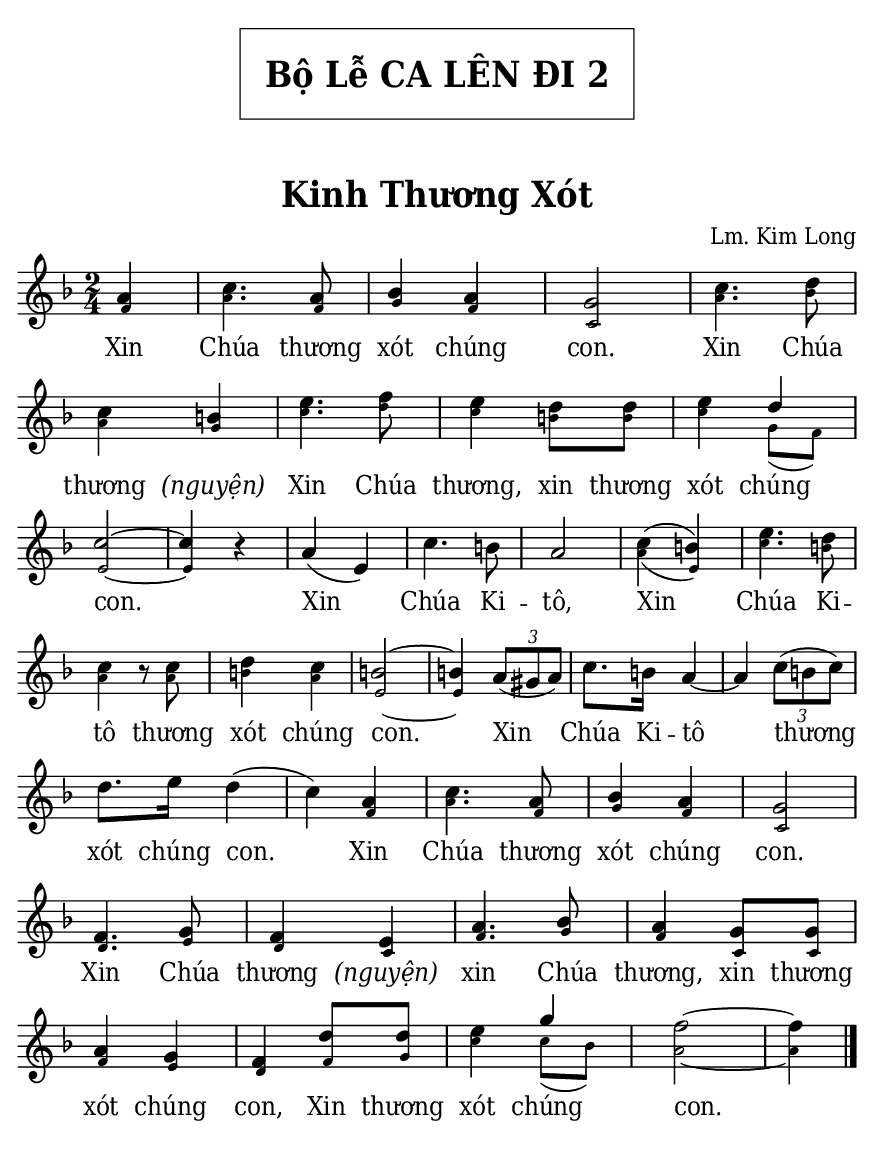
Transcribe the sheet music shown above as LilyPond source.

% Cài đặt chung\
\version "2.22.1"
\include "english.ly"

\header {
  title = \markup \fill-line {
    \center-column {
      \box \pad-markup #2 "Bộ Lễ CA LÊN ĐI 2"
      \null \null
    }
  }
  subtitle = \markup { \fontsize #3 \bold "Kinh Thương Xót" }
  composer = "Lm. Kim Long"
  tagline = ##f
}

% Nhạc phiên khúc
nhacPhienKhucSop = \relative c'' {
  \partial 4 a4 |
  c4. a8 |
  bf4 a |
  g2 |
  c4. d8 |
  c4 b! |
  e4. f8 |
  e4 d8 d |
  e4 d |
  c2 ~ |
  c4 r |
  a (e) |
  c'4. b!8 |
  a2 |
  c4 ^(b!) |
  e4. d8 |
  c4 r8 c |
  d4 c |
  b!2 ~ |
  b!4 \tuplet 3/2 { a8 (gs a) } |
  c8. b!16 a4 ~ |
  a \tuplet 3/2 { c8 (b! c) } |
  d8. e16 d4 ( |
  c) a |
  c4. a8 |
  bf4 a |
  g2 |
  f4. g8 |
  f4 e |
  a4. bf8 |
  a4 g8 g |
  a4 g |
  f d'8 d |
  e4 g |
  f2 ~ |
  f4 \bar "|."
}

nhacPhienKhucAlto = \relative c' {
  f4 |
  a4. f8 |
  g4 f |
  c2 |
  a'4. bf8 |
  a4 g |
  c4. d8 |
  c4 b!8 b |
  c4 g8 (f) |
  e2 ~ |
  e4 r |
  a (e) |
  c'4. b!8 |
  a2 |
  a4 _(e) |
  c'4. b!8 |
  a4 r8 a |
  b!4 a |
  e2 ~ |
  e4 \tuplet 3/2 { a8 (gs a) } |
  c8. b!16 a4 ~ |
  a \tuplet 3/2 { c8 (b! c) } |
  d8. e16 d4 ( |
  c) f, |
  a4. f8 |
  g4 f |
  c2 |
  d4. e8 |
  d4 c |
  f4. g8 |
  f4 c8 c |
  f4 e |
  d f8 g |
  c4 c8 (bf) |
  a2 ~ |
  a4
}

% Lời phiên khúc
loiPhienKhucSop = \lyrics {
  Xin Chúa thương xót chúng con.
  Xin Chúa thương
  \markup { \italic "(nguyện)" }
  Xin Chúa thương,
  xin thương xót chúng con.
  Xin Chúa Ki -- tô,
  Xin Chúa Ki -- tô thương xót chúng con.
  Xin Chúa Ki -- tô thương xót chúng con.
  Xin Chúa thương xót chúng con.
  Xin Chúa thương
  \markup { \italic "(nguyện)" }
  xin Chúa thương, xin thương xót chúng con,
  Xin thương xót chúng con.
}

% Dàn trang
\paper {
  #(set-paper-size "a5")
  top-margin = 3\mm
  bottom-margin = 3\mm
  left-margin = 3\mm
  right-margin = 3\mm
  indent = #0
  #(define fonts
	 (make-pango-font-tree "Deja Vu Serif Condensed"
	 		       "Deja Vu Serif Condensed"
			       "Deja Vu Serif Condensed"
			       (/ 20 20)))
  page-count = #1
}

TongNhip = {
  \key f \major \time 2/4
  \set Timing.beamExceptions = #'()
  \set Timing.baseMoment = #(ly:make-moment 1/4)
}

% Đổi kích thước nốt cho bè phụ
notBePhu =
#(define-music-function (font-size music) (number? ly:music?)
   (for-some-music
     (lambda (m)
       (if (music-is-of-type? m 'rhythmic-event)
           (begin
             (set! (ly:music-property m 'tweaks)
                   (cons `(font-size . ,font-size)
                         (ly:music-property m 'tweaks)))
             #t)
           #f))
     music)
   music)

\score {
  \new ChoirStaff <<
    \new Staff \with {
        printPartCombineTexts = ##f
      }
      <<
      \new Voice \TongNhip \partCombine 
        \nhacPhienKhucSop
        \notBePhu -3 { \nhacPhienKhucAlto }
      \new NullVoice = beSop \nhacPhienKhucSop
      \new Lyrics \lyricsto beSop \loiPhienKhucSop
      >>
  >>
  \layout {
    \override Lyrics.LyricSpace.minimum-distance = #1.5
    \override LyricHyphen.minimum-distance = #2
    \override Score.BarNumber.break-visibility = ##(#f #f #f)
    \override Score.SpacingSpanner.uniform-stretching = ##t
  } 
}
